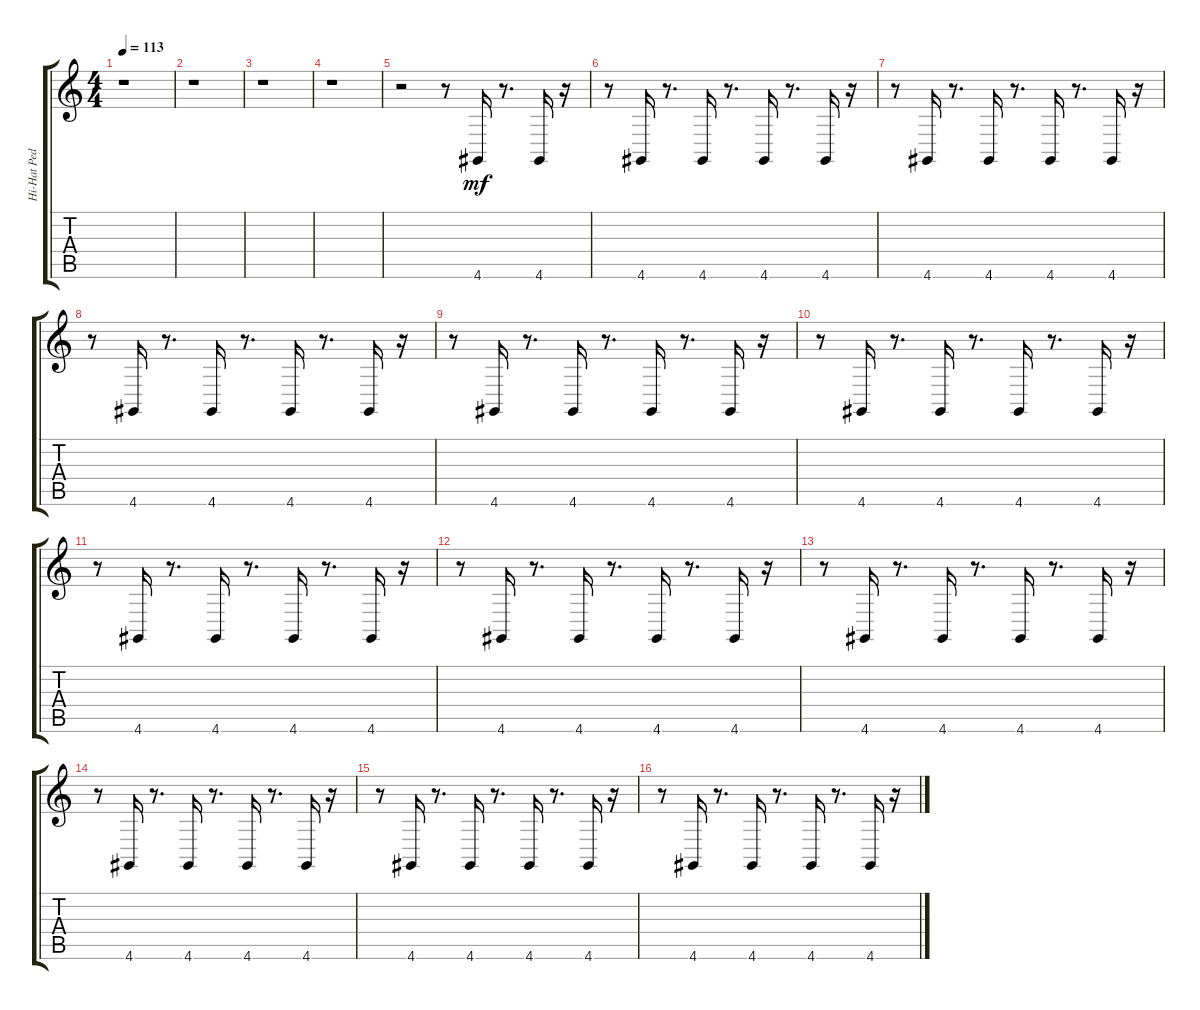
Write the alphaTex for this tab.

\track ("Hi-Hat Pedal" "Hi-Hat Ped") {instrument acousticgrandpiano}
\staff {score tabs}
\tuning (E4 B3 G3 D3 A2 E2) {hide}
\ts (4 4)
\tempo 113
\clef g2
\ks c
r.1{dy mf} |
r.1 |
r.1 |
r.1 |
r.2 r.8 4.6.16 r.8{d} 4.6.16 r.16 |
r.8 4.6.16 r.8{d} 4.6.16 r.8{d} 4.6.16 r.8{d} 4.6.16 r.16 |
r.8 4.6.16 r.8{d} 4.6.16 r.8{d} 4.6.16 r.8{d} 4.6.16 r.16 |
r.8 4.6.16 r.8{d} 4.6.16 r.8{d} 4.6.16 r.8{d} 4.6.16 r.16 |
r.8 4.6.16 r.8{d} 4.6.16 r.8{d} 4.6.16 r.8{d} 4.6.16 r.16 |
r.8 4.6.16 r.8{d} 4.6.16 r.8{d} 4.6.16 r.8{d} 4.6.16 r.16 |
r.8 4.6.16 r.8{d} 4.6.16 r.8{d} 4.6.16 r.8{d} 4.6.16 r.16 |
r.8 4.6.16 r.8{d} 4.6.16 r.8{d} 4.6.16 r.8{d} 4.6.16 r.16 |
r.8 4.6.16 r.8{d} 4.6.16 r.8{d} 4.6.16 r.8{d} 4.6.16 r.16 |
r.8 4.6.16 r.8{d} 4.6.16 r.8{d} 4.6.16 r.8{d} 4.6.16 r.16 |
r.8 4.6.16 r.8{d} 4.6.16 r.8{d} 4.6.16 r.8{d} 4.6.16 r.16 |
r.8 4.6.16 r.8{d} 4.6.16 r.8{d} 4.6.16 r.8{d} 4.6.16 r.16
